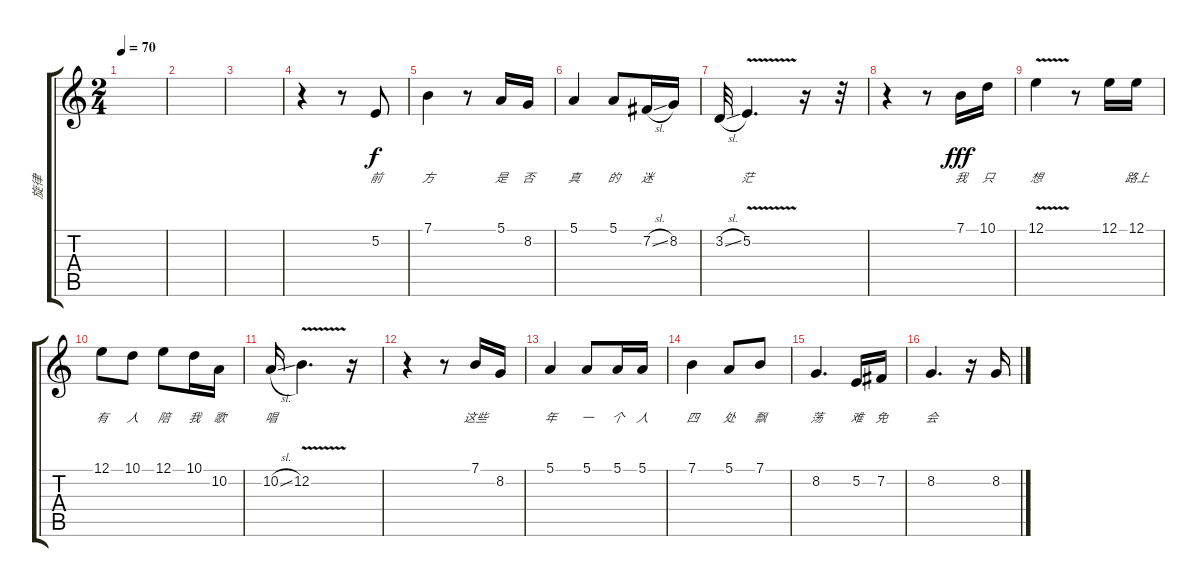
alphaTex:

\track ("旋律" "旋律") {instrument fx1rain}
\staff {score tabs}
\tuning (E4 B3 G3 D3 A2 E2) {hide}
\ts (2 4)
\tempo 70
\clef g2
\ks c
|
|
|
r.4 r.8 5.2.8{lyrics (0 "前") lyrics (1 "") lyrics (2 "") lyrics (3 "") lyrics (4 "")} |
7.1.4{lyrics (0 "方") lyrics (1 "") lyrics (2 "") lyrics (3 "") lyrics (4 "")} r.8 5.1.16{lyrics (0 "是") lyrics (1 "") lyrics (2 "") lyrics (3 "") lyrics (4 "")} 8.2.16{lyrics (0 "否") lyrics (1 "") lyrics (2 "") lyrics (3 "") lyrics (4 "")} |
5.1.4{lyrics (0 "真") lyrics (1 "") lyrics (2 "") lyrics (3 "") lyrics (4 "")} 5.1.8{lyrics (0 "的") lyrics (1 "") lyrics (2 "") lyrics (3 "") lyrics (4 "")} 7.2{sl}.16{lyrics (0 "迷") lyrics (1 "") lyrics (2 "") lyrics (3 "") lyrics (4 "")} 8.2.16{lyrics (0 "") lyrics (1 "") lyrics (2 "") lyrics (3 "") lyrics (4 "")} |
3.2{sl}.32{lyrics (0 "") lyrics (1 "") lyrics (2 "") lyrics (3 "") lyrics (4 "")} 5.2{v}.4{d lyrics (0 "茫") lyrics (1 "") lyrics (2 "") lyrics (3 "") lyrics (4 "") dy f} r.16 r.32 |
r.4 r.8 7.1.16{lyrics (0 "我") lyrics (1 "") lyrics (2 "") lyrics (3 "") lyrics (4 "") dy fff} 10.1.16{lyrics (0 "只") lyrics (1 "") lyrics (2 "") lyrics (3 "") lyrics (4 "")} |
12.1{v}.4{lyrics (0 "想") lyrics (1 "") lyrics (2 "") lyrics (3 "") lyrics (4 "")} r.8 12.1.16{lyrics (0 "") lyrics (1 "") lyrics (2 "") lyrics (3 "") lyrics (4 "")} 12.1.16{lyrics (0 "路上") lyrics (1 "") lyrics (2 "") lyrics (3 "") lyrics (4 "")} |
12.1.8{lyrics (0 "有") lyrics (1 "") lyrics (2 "") lyrics (3 "") lyrics (4 "")} 10.1.8{lyrics (0 "人") lyrics (1 "") lyrics (2 "") lyrics (3 "") lyrics (4 "")} 12.1.8{lyrics (0 "陪") lyrics (1 "") lyrics (2 "") lyrics (3 "") lyrics (4 "")} 10.1.16{lyrics (0 "我") lyrics (1 "") lyrics (2 "") lyrics (3 "") lyrics (4 "")} 10.2.16{lyrics (0 "歌") lyrics (1 "") lyrics (2 "") lyrics (3 "") lyrics (4 "")} |
10.2{sl}.16{lyrics (0 "唱") lyrics (1 "") lyrics (2 "") lyrics (3 "") lyrics (4 "")} 12.2{v}.4{d lyrics (0 "") lyrics (1 "") lyrics (2 "") lyrics (3 "") lyrics (4 "")} r.16 |
r.4 r.8 7.1.16{lyrics (0 "这些") lyrics (1 "") lyrics (2 "") lyrics (3 "") lyrics (4 "")} 8.2.16{lyrics (0 "") lyrics (1 "") lyrics (2 "") lyrics (3 "") lyrics (4 "")} |
5.1.4{lyrics (0 "年") lyrics (1 "") lyrics (2 "") lyrics (3 "") lyrics (4 "")} 5.1.8{lyrics (0 "一") lyrics (1 "") lyrics (2 "") lyrics (3 "") lyrics (4 "")} 5.1.16{lyrics (0 "个") lyrics (1 "") lyrics (2 "") lyrics (3 "") lyrics (4 "")} 5.1.16{lyrics (0 "人") lyrics (1 "") lyrics (2 "") lyrics (3 "") lyrics (4 "")} |
7.1.4{lyrics (0 "四") lyrics (1 "") lyrics (2 "") lyrics (3 "") lyrics (4 "")} 5.1.8{lyrics (0 "处") lyrics (1 "") lyrics (2 "") lyrics (3 "") lyrics (4 "")} 7.1.8{lyrics (0 "飘") lyrics (1 "") lyrics (2 "") lyrics (3 "") lyrics (4 "")} |
8.2.4{d lyrics (0 "荡") lyrics (1 "") lyrics (2 "") lyrics (3 "") lyrics (4 "")} 5.2.16{lyrics (0 "难") lyrics (1 "") lyrics (2 "") lyrics (3 "") lyrics (4 "")} 7.2.16{lyrics (0 "免") lyrics (1 "") lyrics (2 "") lyrics (3 "") lyrics (4 "")} |
8.2.4{d lyrics (0 "会") lyrics (1 "") lyrics (2 "") lyrics (3 "") lyrics (4 "")} r.16 8.2.16{lyrics (0 "") lyrics (1 "") lyrics (2 "") lyrics (3 "") lyrics (4 "")}
